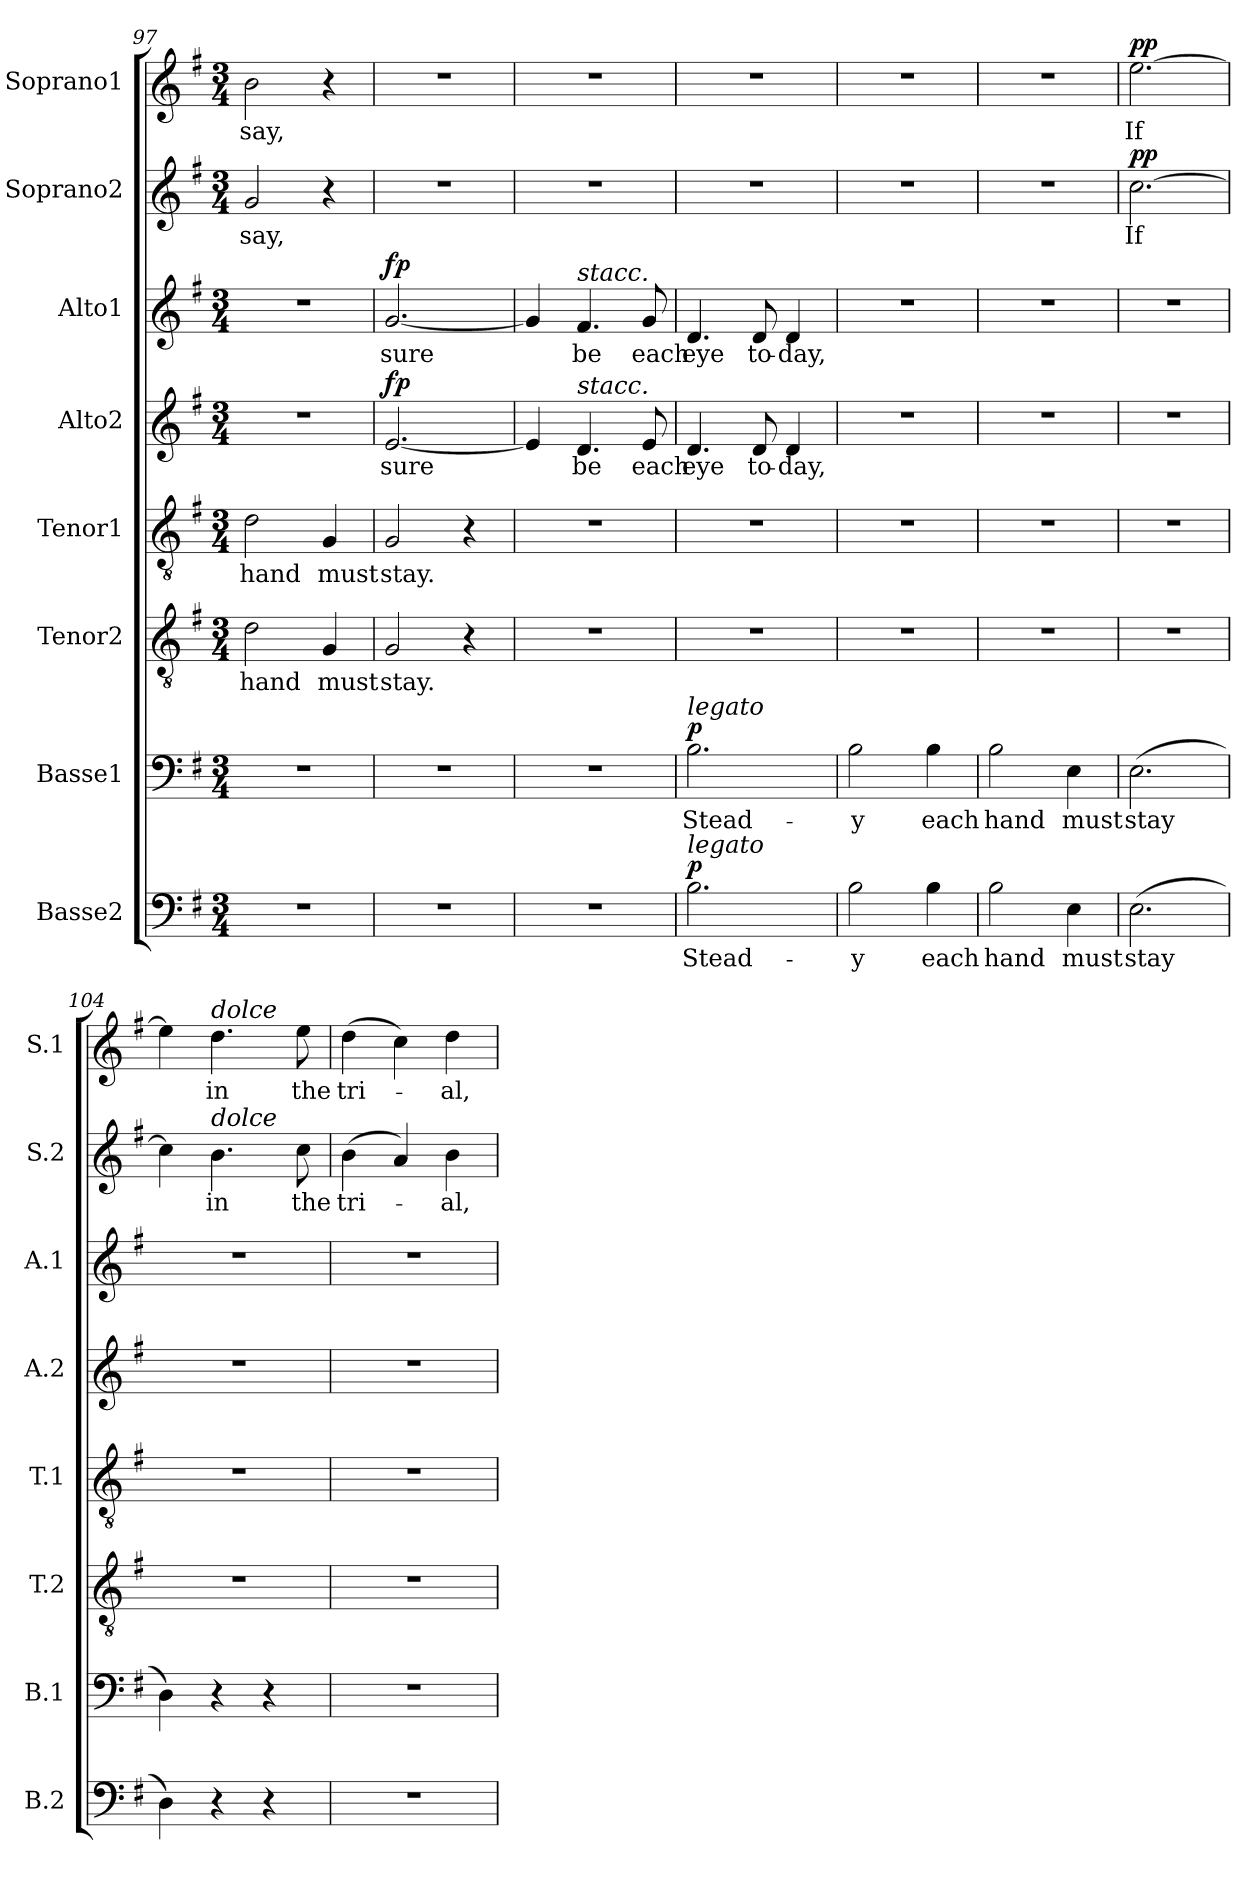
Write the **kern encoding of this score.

**kern	**text	**dynam	**kern	**text	**dynam	**kern	**text	**kern	**text	**kern	**text	**dynam	**kern	**text	**dynam	**kern	**text	**dynam	**kern	**text	**dynam
*part8	*part8	*part8	*part7	*part7	*part7	*part6	*part6	*part5	*part5	*part4	*part4	*part4	*part3	*part3	*part3	*part2	*part2	*part2	*part1	*part1	*part1
*staff8	*staff8	*staff8	*staff7	*staff7	*staff7	*staff6	*staff6	*staff5	*staff5	*staff4	*staff4	*staff4	*staff3	*staff3	*staff3	*staff2	*staff2	*staff2	*staff1	*staff1	*staff1
*I"Basse2	*	*	*I"Basse1	*	*	*I"Tenor2	*	*I"Tenor1	*	*I"Alto2	*	*	*I"Alto1	*	*	*I"Soprano2	*	*	*I"Soprano1	*	*
*I'B.2	*	*	*I'B.1	*	*	*I'T.2	*	*I'T.1	*	*I'A.2	*	*	*I'A.1	*	*	*I'S.2	*	*	*I'S.1	*	*
*clefF4	*	*	*clefF4	*	*	*clefGv2	*	*clefGv2	*	*clefG2	*	*	*clefG2	*	*	*clefG2	*	*	*clefG2	*	*
*k[f#]	*	*	*k[f#]	*	*	*k[f#]	*	*k[f#]	*	*k[f#]	*	*	*k[f#]	*	*	*k[f#]	*	*	*k[f#]	*	*
*M3/4	*	*	*M3/4	*	*	*M3/4	*	*M3/4	*	*M3/4	*	*	*M3/4	*	*	*M3/4	*	*	*M3/4	*	*
=97	=97	=97	=97	=97	=97	=97	=97	=97	=97	=97	=97	=97	=97	=97	=97	=97	=97	=97	=97	=97	=97
!	!	!	!	!	!	!	!LO:LY:b	!	!LO:LY:b	!	!	!	!	!	!	!	!LO:LY:b	!	!	!LO:LY:b	!
2.r	.	.	2.r	.	.	2d\	hand	2d\	hand	2.r	.	.	2.r	.	.	2g/	say,	.	2b\	say,	.
!	!	!	!	!	!	!	!LO:LY:b	!	!LO:LY:b	!	!	!	!	!	!	!	!	!	!	!	!
.	.	.	.	.	.	4G/	must	4G/	must	.	.	.	.	.	.	4r	.	.	4r	.	.
=98	=98	=98	=98	=98	=98	=98	=98	=98	=98	=98	=98	=98	=98	=98	=98	=98	=98	=98	=98	=98	=98
!	!	!	!	!	!	!	!LO:LY:b	!	!LO:LY:b	!	!LO:LY:b	!LO:DY:a	!	!LO:LY:b	!LO:DY:a	!	!	!	!	!	!
2.r	.	.	2.r	.	.	2G/	stay.	2G/	stay.	[2.e/	sure	fp	[2.g/	sure	fp	2.r	.	.	2.r	.	.
.	.	.	.	.	.	4r	.	4r	.	.	.	.	.	.	.	.	.	.	.	.	.
=99	=99	=99	=99	=99	=99	=99	=99	=99	=99	=99	=99	=99	=99	=99	=99	=99	=99	=99	=99	=99	=99
2.r	.	.	2.r	.	.	2.r	.	2.r	.	4e/]	.	.	4g/]	.	.	2.r	.	.	2.r	.	.
!	!	!	!	!	!	!	!	!	!	!	!	!	!LO:TX:a:i:t=stacc.	!	!	!	!	!	!	!	!
!	!	!	!	!	!	!	!	!	!	!LO:TX:a:i:t=stacc.	!	!	!	!	!	!	!	!	!	!	!
!	!	!	!	!	!	!	!	!	!	!	!LO:LY:b	!	!	!LO:LY:b	!	!	!	!	!	!	!
.	.	.	.	.	.	.	.	.	.	4.d/	be	.	4.f#/	be	.	.	.	.	.	.	.
!	!	!	!	!	!	!	!	!	!	!	!LO:LY:b	!	!	!LO:LY:b	!	!	!	!	!	!	!
.	.	.	.	.	.	.	.	.	.	8e/	each	.	8g/	each	.	.	.	.	.	.	.
=100	=100	=100	=100	=100	=100	=100	=100	=100	=100	=100	=100	=100	=100	=100	=100	=100	=100	=100	=100	=100	=100
!	!	!	!LO:TX:a:i:t=legato	!	!	!	!	!	!	!	!	!	!	!	!	!	!	!	!	!	!
!LO:TX:a:i:t=legato	!	!	!	!	!	!	!	!	!	!	!	!	!	!	!	!	!	!	!	!	!
!	!LO:LY:b	!LO:DY:a	!	!LO:LY:b	!LO:DY:a	!	!	!	!	!	!LO:LY:b	!	!	!LO:LY:b	!	!	!	!	!	!	!
2.B\	Stead-	p	2.B\	Stead-	p	2.r	.	2.r	.	4.d/	eye	.	4.d/	eye	.	2.r	.	.	2.r	.	.
!	!	!	!	!	!	!	!	!	!	!	!LO:LY:b	!	!	!LO:LY:b	!	!	!	!	!	!	!
.	.	.	.	.	.	.	.	.	.	8d/	to-	.	8d/	to-	.	.	.	.	.	.	.
!	!	!	!	!	!	!	!	!	!	!	!LO:LY:b	!	!	!LO:LY:b	!	!	!	!	!	!	!
.	.	.	.	.	.	.	.	.	.	4d/	-day,	.	4d/	-day,	.	.	.	.	.	.	.
=101	=101	=101	=101	=101	=101	=101	=101	=101	=101	=101	=101	=101	=101	=101	=101	=101	=101	=101	=101	=101	=101
!	!LO:LY:b	!	!	!LO:LY:b	!	!	!	!	!	!	!	!	!	!	!	!	!	!	!	!	!
2B\	-y	.	2B\	-y	.	2.r	.	2.r	.	2.r	.	.	2.r	.	.	2.r	.	.	2.r	.	.
!	!LO:LY:b	!	!	!LO:LY:b	!	!	!	!	!	!	!	!	!	!	!	!	!	!	!	!	!
4B\	each	.	4B\	each	.	.	.	.	.	.	.	.	.	.	.	.	.	.	.	.	.
=102	=102	=102	=102	=102	=102	=102	=102	=102	=102	=102	=102	=102	=102	=102	=102	=102	=102	=102	=102	=102	=102
!	!LO:LY:b	!	!	!LO:LY:b	!	!	!	!	!	!	!	!	!	!	!	!	!	!	!	!	!
2B\	hand	.	2B\	hand	.	2.r	.	2.r	.	2.r	.	.	2.r	.	.	2.r	.	.	2.r	.	.
!	!LO:LY:b	!	!	!LO:LY:b	!	!	!	!	!	!	!	!	!	!	!	!	!	!	!	!	!
4E\	must	.	4E\	must	.	.	.	.	.	.	.	.	.	.	.	.	.	.	.	.	.
=103	=103	=103	=103	=103	=103	=103	=103	=103	=103	=103	=103	=103	=103	=103	=103	=103	=103	=103	=103	=103	=103
!	!LO:LY:b	!	!	!LO:LY:b	!	!	!	!	!	!	!	!	!	!	!	!	!LO:LY:b	!LO:DY:a	!	!LO:LY:b	!LO:DY:a
(2.E\	stay	.	(2.E\	stay	.	2.r	.	2.r	.	2.r	.	.	2.r	.	.	[2.cc\	If	pp	[2.ee\	If	pp
=104	=104	=104	=104	=104	=104	=104	=104	=104	=104	=104	=104	=104	=104	=104	=104	=104	=104	=104	=104	=104	=104
4D\)	.	.	4D\)	.	.	2.r	.	2.r	.	2.r	.	.	2.r	.	.	4cc\]	.	.	4ee\]	.	.
!	!	!	!	!	!	!	!	!	!	!	!	!	!	!	!	!	!	!	!LO:TX:a:i:t=dolce	!	!
!	!	!	!	!	!	!	!	!	!	!	!	!	!	!	!	!LO:TX:a:i:t=dolce	!	!	!	!	!
!	!	!	!	!	!	!	!	!	!	!	!	!	!	!	!	!	!LO:LY:b	!	!	!LO:LY:b	!
4r	.	.	4r	.	.	.	.	.	.	.	.	.	.	.	.	4.b\	in	.	4.dd\	in	.
4r	.	.	4r	.	.	.	.	.	.	.	.	.	.	.	.	.	.	.	.	.	.
!	!	!	!	!	!	!	!	!	!	!	!	!	!	!	!	!	!LO:LY:b	!	!	!LO:LY:b	!
.	.	.	.	.	.	.	.	.	.	.	.	.	.	.	.	8cc\	the	.	8ee\	the	.
=105	=105	=105	=105	=105	=105	=105	=105	=105	=105	=105	=105	=105	=105	=105	=105	=105	=105	=105	=105	=105	=105
!	!	!	!	!	!	!	!	!	!	!	!	!	!	!	!	!	!LO:LY:b	!	!	!LO:LY:b	!
2.r	.	.	2.r	.	.	2.r	.	2.r	.	2.r	.	.	2.r	.	.	(4b\	tri-	.	(4dd\	tri-	.
.	.	.	.	.	.	.	.	.	.	.	.	.	.	.	.	4a/)	.	.	4cc\)	.	.
!	!	!	!	!	!	!	!	!	!	!	!	!	!	!	!	!	!LO:LY:b	!	!	!LO:LY:b	!
.	.	.	.	.	.	.	.	.	.	.	.	.	.	.	.	4b\	-al,	.	4dd\	-al,	.
=	=	=	=	=	=	=	=	=	=	=	=	=	=	=	=	=	=	=	=	=	=
*-	*-	*-	*-	*-	*-	*-	*-	*-	*-	*-	*-	*-	*-	*-	*-	*-	*-	*-	*-	*-	*-
